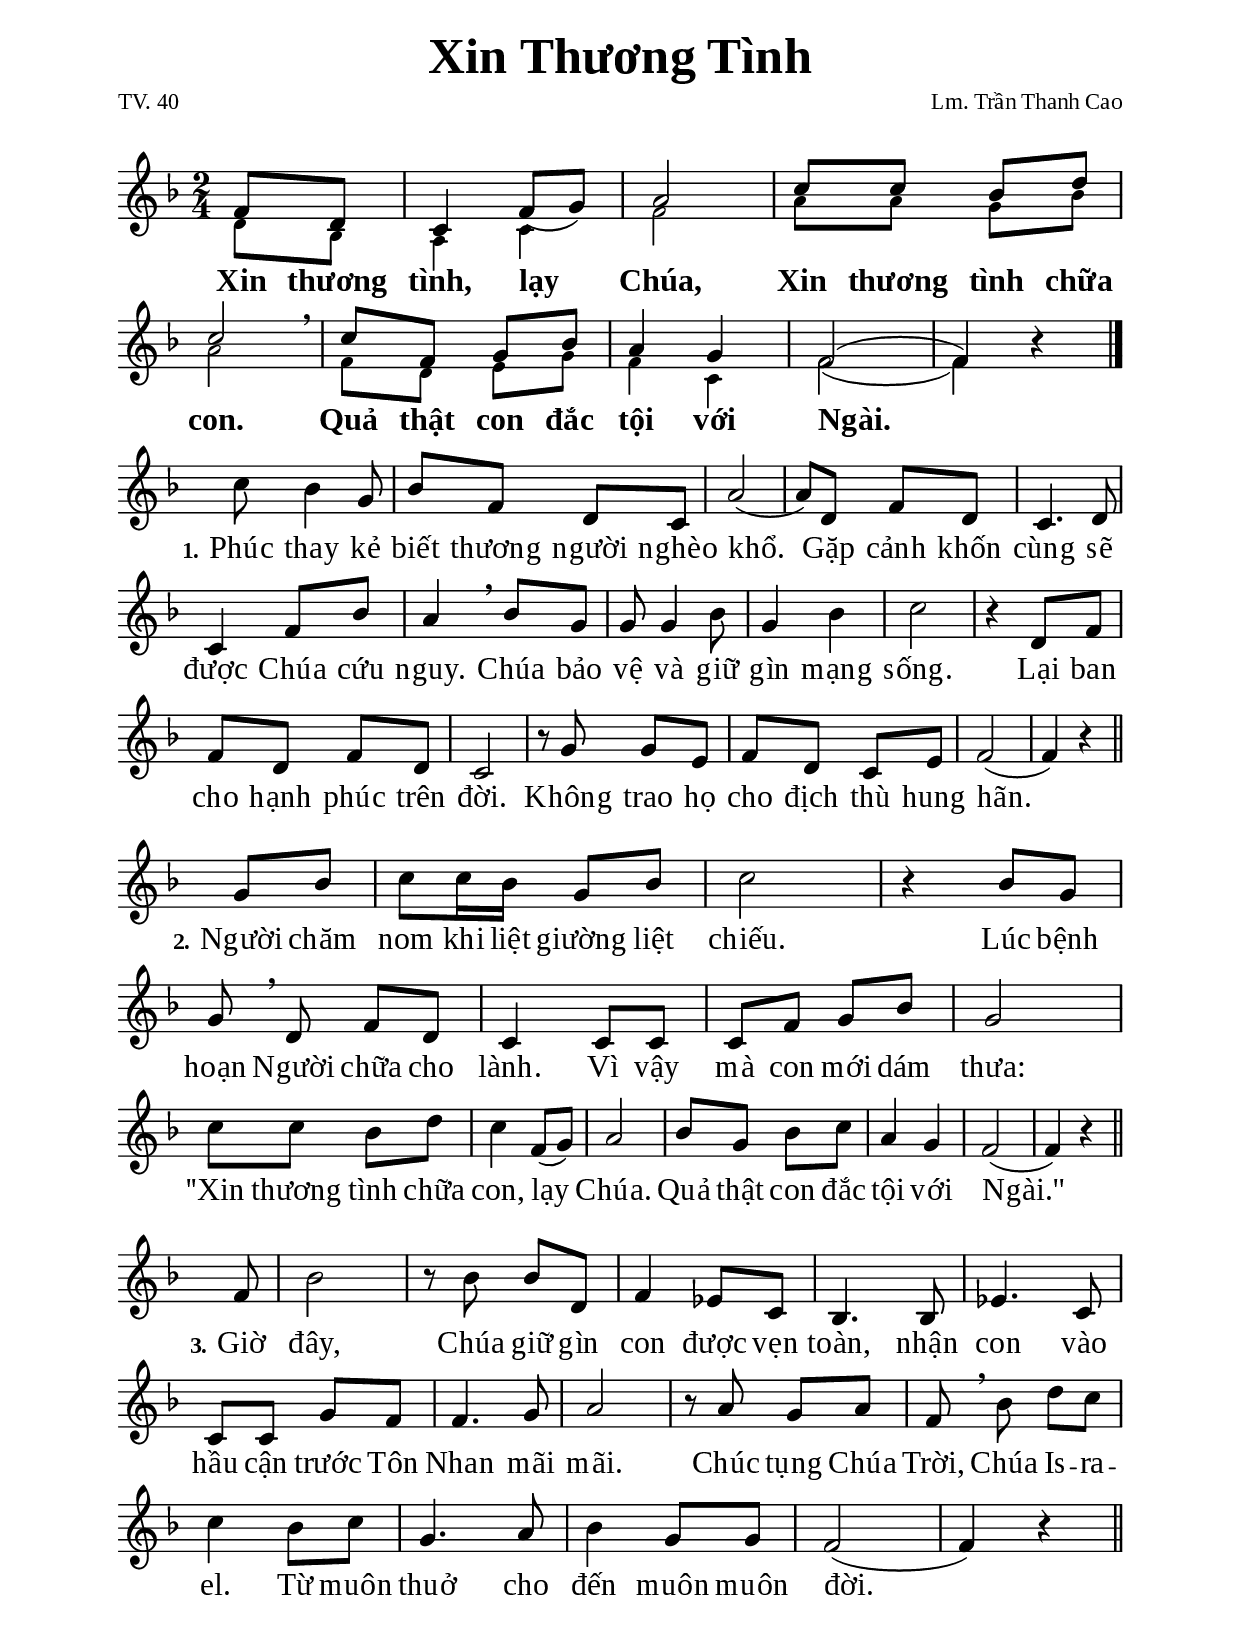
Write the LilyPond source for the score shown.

% Cài đặt chung
\version "2.20.0"
\include "english.ly"

\header {
  title = \markup { \fontsize #3 "Xin Thương Tình" }
  poet = "TV. 40"
  composer = "Lm. Trần Thanh Cao"
  arranger = " "
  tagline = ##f
}

\paper {
  #(set-paper-size "a4")
  top-margin = 10\mm
  bottom-margin = 10\mm
  left-margin = 20\mm
  right-margin = 20\mm
  indent = #0
  #(define fonts
    (make-pango-font-tree
      "Liberation Serif"
      "Liberation Serif"
      "Liberation Serif"
      (/ 20 20)))
  page-count = #1
}

% Nhạc điệp khúc
nhacDiepKhucSop = \relative c' {
  \partial 4 f8 d |
  c4 f8 _(g) |
  a2 |
  c8 c bf d |
  c2 \breathe |
  c8 f, g bf |
  a4 g |
  f2 ( |
  f4) r \bar "|."
}

nhacDiepKhucBas = \relative c' {
  \partial 4 d8 bf |
  a4 c |
  f2 |
  a8 a g bf |
  a2 |
  f8 d e g |
  f4 c |
  f2 ( |
  f4) r
}

% Nhạc phiên khúc
nhacPhienKhucMot = \relative c'' {
  c8 bf4 g8 |
  bf f d c |
  a'2 ( |
  a8) d, f d |
  c4. d8 |
  c4 f8 bf |
  a4 \breathe bf8 g |
  g g4 bf8 |
  g4 bf |
  c2 |
  r4 d,8 f |
  f d f d |
  c2 |
  r8 g' g e |
  f d c e |
  f2 ( 
  f4) r \bar "||"
}

nhacPhienKhucHai = \relative c'' {
  \partial 4 g8 bf |
  c c16 bf g8 bf |
  c2 |
  r4 bf8 g |
  g \breathe d f d |
  c4 c8 c |
  c f g bf |
  g2 |
  c8 c bf d |
  c4 f,8 (g) 
  a2 |
  bf8 g bf c |
  a4 g |
  f2 ( |
  f4) r \bar "||"
}

nhacPhienKhucBa = \relative c' {
  \partial 8 f8 |
  bf2 |
  r8 bf8 bf d, |
  f4 ef8 c |
  bf4. bf8 |
  ef4. c8 |
  c c g' f |
  f4. g8 |
  a2 |
  r8 a g a |
  f8 \breathe bf d c |
  c4 bf8 c |
  g4. a8 |
  bf4 g8 g |
  f2 ( |
  f4) r \bar "||"
}

% Lời điệp khúc
loiDiepKhuc = \lyricmode {
  Xin thương tình, lạy Chúa,
  Xin thương tình chữa con.
  Quả thật con đắc tội với Ngài.
}

% Lời phiên khúc
loiPhienKhucMot = \lyricmode {
  \set stanza = #"1."
  Phúc thay kẻ biết thương người nghèo khổ.
  Gặp cảnh khốn cùng sẽ được Chúa cứu nguy.
  Chúa bảo vệ và giữ gìn mạng sống.
  Lại ban cho hạnh phúc trên đời.
  Không trao họ cho địch thù hung hãn.
}

loiPhienKhucHai = \lyricmode {
  \set stanza = #"2."
  Người chăm nom khi liệt giường liệt chiếu.
  Lúc bệnh hoạn Người chữa cho lành.
  Vì vậy mà con mới dám thưa:
  ''Xin thương tình chữa con, lạy Chúa.
  Quả thật con đắc tội với Ngài.''
}

loiPhienKhucBa = \lyricmode {
  \set stanza = #"3."
  Giờ đây, Chúa giữ gìn con được vẹn toàn,
  nhận con vào hầu cận trước Tôn Nhan mãi mãi.
  Chúc tụng Chúa Trời,
  Chúa Is -- ra -- el.
  Từ muôn thuở cho đến muôn muôn đời.
}


% Dàn trang
\score {
  \new ChoirStaff <<
    \new Staff = diepKhuc \with {
        \consists "Merge_rests_engraver"
        \magnifyStaff #(magstep +1)
      }
      <<
      \new Voice = beSop {
        \voiceOne \key f \major \time 2/4 \nhacDiepKhucSop
      }
      \new Voice = beBas {
        \override NoteHead.font-size = #-2
        \voiceTwo \key f \major \time 2/4 \nhacDiepKhucBas
      }
    >>
    \new Lyrics \lyricsto beSop \loiDiepKhuc
  >>
  \layout {
    \override Lyrics.LyricText.font-series = #'bold
    \override Lyrics.LyricText.font-size = #+3
    \override Lyrics.LyricSpace.minimum-distance = #2.0
    \override Score.BarNumber.break-visibility = ##(#f #f #f)
  }
}

\score {
  \new ChoirStaff <<
    \new Staff = phienKhuc \with {
        \magnifyStaff #(magstep +1)
      }
      <<
      \new Voice = beSop {
        \key f \major \time 2/4 \nhacPhienKhucMot
      }
    >>
    \new Lyrics \lyricsto beSop \loiPhienKhucMot
  >>
  \layout {
    \override Staff.TimeSignature.transparent = ##t
    \override Lyrics.LyricText.font-size = #+3
    \override Lyrics.LyricSpace.minimum-distance = #1.0
    \override Score.BarNumber.break-visibility = ##(#f #f #f)
  }
}

\score {
  \new ChoirStaff <<
    \new Staff = phienKhuc \with {
        \magnifyStaff #(magstep +1)
      }
      <<
      \new Voice = beSop {
        \key f \major \time 2/4 \nhacPhienKhucHai
      }
    >>
    \new Lyrics \lyricsto beSop \loiPhienKhucHai
  >>
  \layout {
    \override Staff.TimeSignature.transparent = ##t
    \override Lyrics.LyricText.font-size = #+3
    \override Lyrics.LyricSpace.minimum-distance = #0.5
    \override Score.BarNumber.break-visibility = ##(#f #f #f)
  }
}

\score {
  \new ChoirStaff <<
    \new Staff = phienKhuc \with {
        \magnifyStaff #(magstep +1)
      }
      <<
      \new Voice = beSop {
        \key f \major \time 2/4 \nhacPhienKhucBa
      }
    >>
    \new Lyrics \lyricsto beSop \loiPhienKhucBa
  >>
  \layout {
    \override Staff.TimeSignature.transparent = ##t
    \override Lyrics.LyricText.font-size = #+3
    \override Lyrics.LyricSpace.minimum-distance = #0.5
    \override Score.BarNumber.break-visibility = ##(#f #f #f)
  }
}	
